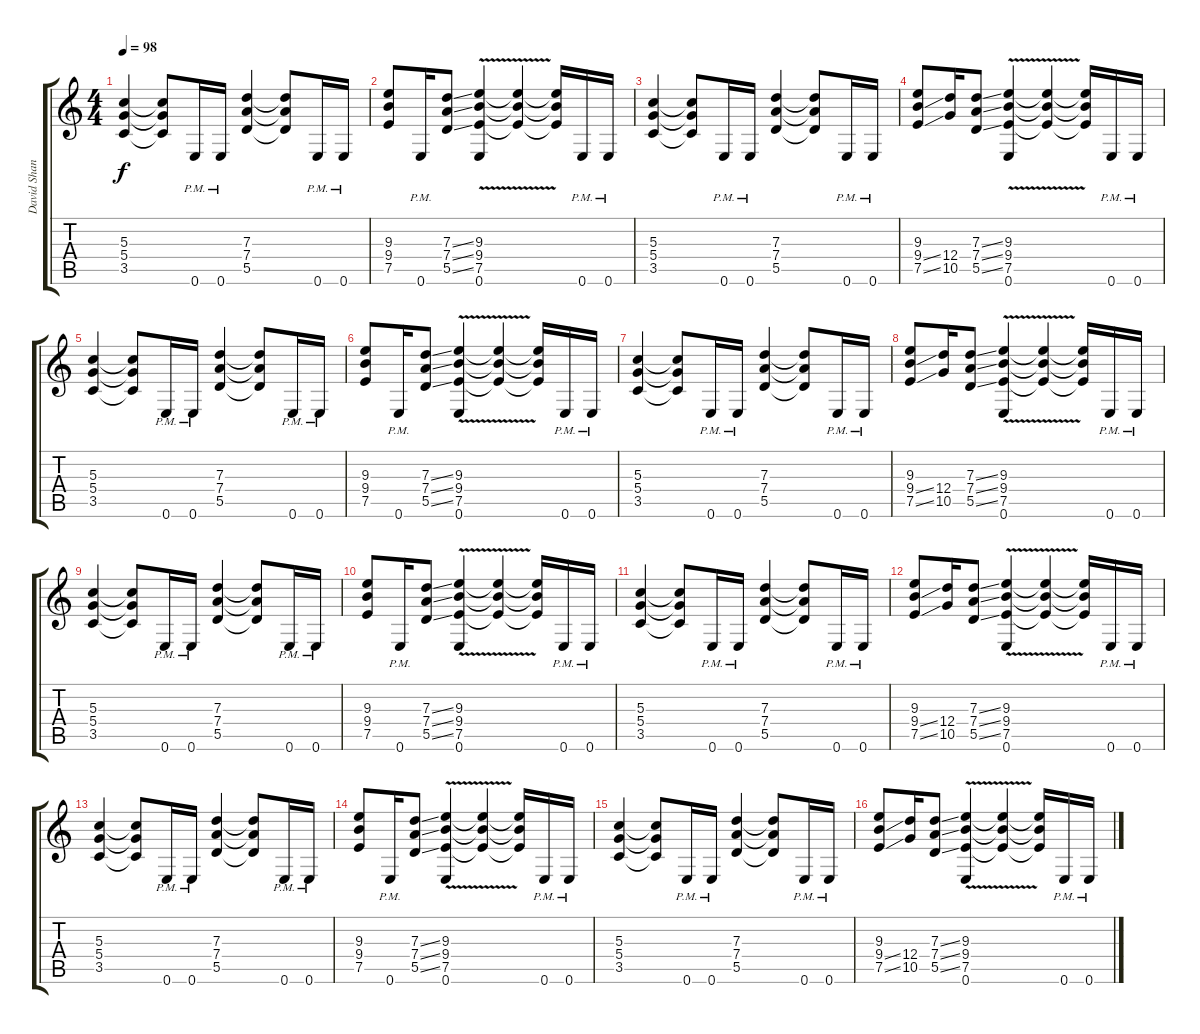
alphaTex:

\track ("David Shankle" "David Shan") {instrument overdrivenguitar}
\staff {score tabs}
\tuning (E4 B3 G3 D3 A2 E2) {hide}
\ts (4 4)
\tempo 98
\clef g2
\ks c
(5.3 5.4 3.5).4{dy f} (5.3{t} 5.4{t} 3.5{t}).8 0.6{pm}.16 0.6{pm}.16 (7.3 7.4 5.5).4 (7.3{t} 7.4{t} 5.5{t}).8 0.6{pm}.16 0.6{pm}.16 |
(9.3 9.4 7.5).8 0.6{pm}.16 (7.3{ss} 7.4{ss} 5.5{ss}).8 (9.3{v} 9.4{v} 7.5 0.6).4 (9.3{t} 9.4{t} 7.5{t}).4 (9.3{t} 9.4{t} 7.5{t}).16 0.6{pm}.16 0.6{pm}.16 |
(5.3 5.4 3.5).4 (5.3{t} 5.4{t} 3.5{t}).8 0.6{pm}.16 0.6{pm}.16 (7.3 7.4 5.5).4 (7.3{t} 7.4{t} 5.5{t}).8 0.6{pm}.16 0.6{pm}.16 |
(9.3 9.4{ss} 7.5{ss}).8 (12.4 10.5).16 (7.3{ss} 7.4{ss} 5.5{ss}).8 (9.3{v} 9.4{v} 7.5 0.6).4 (9.3{t} 9.4{t} 7.5{t}).4 (9.3{t} 9.4{t} 7.5{t}).16 0.6{pm}.16 0.6{pm}.16 |
(5.3 5.4 3.5).4 (5.3{t} 5.4{t} 3.5{t}).8 0.6{pm}.16 0.6{pm}.16 (7.3 7.4 5.5).4 (7.3{t} 7.4{t} 5.5{t}).8 0.6{pm}.16 0.6{pm}.16 |
(9.3 9.4 7.5).8 0.6{pm}.16 (7.3{ss} 7.4{ss} 5.5{ss}).8 (9.3{v} 9.4{v} 7.5 0.6).4 (9.3{t} 9.4{t} 7.5{t}).4 (9.3{t} 9.4{t} 7.5{t}).16 0.6{pm}.16 0.6{pm}.16 |
(5.3 5.4 3.5).4 (5.3{t} 5.4{t} 3.5{t}).8 0.6{pm}.16 0.6{pm}.16 (7.3 7.4 5.5).4 (7.3{t} 7.4{t} 5.5{t}).8 0.6{pm}.16 0.6{pm}.16 |
(9.3 9.4{ss} 7.5{ss}).8 (12.4 10.5).16 (7.3{ss} 7.4{ss} 5.5{ss}).8 (9.3{v} 9.4{v} 7.5 0.6).4 (9.3{t} 9.4{t} 7.5{t}).4 (9.3{t} 9.4{t} 7.5{t}).16 0.6{pm}.16 0.6{pm}.16 |
(5.3 5.4 3.5).4 (5.3{t} 5.4{t} 3.5{t}).8 0.6{pm}.16 0.6{pm}.16 (7.3 7.4 5.5).4 (7.3{t} 7.4{t} 5.5{t}).8 0.6{pm}.16 0.6{pm}.16 |
(9.3 9.4 7.5).8 0.6{pm}.16 (7.3{ss} 7.4{ss} 5.5{ss}).8 (9.3{v} 9.4{v} 7.5 0.6).4 (9.3{t} 9.4{t} 7.5{t}).4 (9.3{t} 9.4{t} 7.5{t}).16 0.6{pm}.16 0.6{pm}.16 |
(5.3 5.4 3.5).4 (5.3{t} 5.4{t} 3.5{t}).8 0.6{pm}.16 0.6{pm}.16 (7.3 7.4 5.5).4 (7.3{t} 7.4{t} 5.5{t}).8 0.6{pm}.16 0.6{pm}.16 |
(9.3 9.4{ss} 7.5{ss}).8 (12.4 10.5).16 (7.3{ss} 7.4{ss} 5.5{ss}).8 (9.3{v} 9.4{v} 7.5 0.6).4 (9.3{t} 9.4{t} 7.5{t}).4 (9.3{t} 9.4{t} 7.5{t}).16 0.6{pm}.16 0.6{pm}.16 |
(5.3 5.4 3.5).4 (5.3{t} 5.4{t} 3.5{t}).8 0.6{pm}.16 0.6{pm}.16 (7.3 7.4 5.5).4 (7.3{t} 7.4{t} 5.5{t}).8 0.6{pm}.16 0.6{pm}.16 |
(9.3 9.4 7.5).8 0.6{pm}.16 (7.3{ss} 7.4{ss} 5.5{ss}).8 (9.3{v} 9.4{v} 7.5 0.6).4 (9.3{t} 9.4{t} 7.5{t}).4 (9.3{t} 9.4{t} 7.5{t}).16 0.6{pm}.16 0.6{pm}.16 |
(5.3 5.4 3.5).4 (5.3{t} 5.4{t} 3.5{t}).8 0.6{pm}.16 0.6{pm}.16 (7.3 7.4 5.5).4 (7.3{t} 7.4{t} 5.5{t}).8 0.6{pm}.16 0.6{pm}.16 |
(9.3 9.4{ss} 7.5{ss}).8 (12.4 10.5).16 (7.3{ss} 7.4{ss} 5.5{ss}).8 (9.3{v} 9.4{v} 7.5 0.6).4 (9.3{t} 9.4{t} 7.5{t}).4 (9.3{t} 9.4{t} 7.5{t}).16 0.6{pm}.16 0.6{pm}.16
